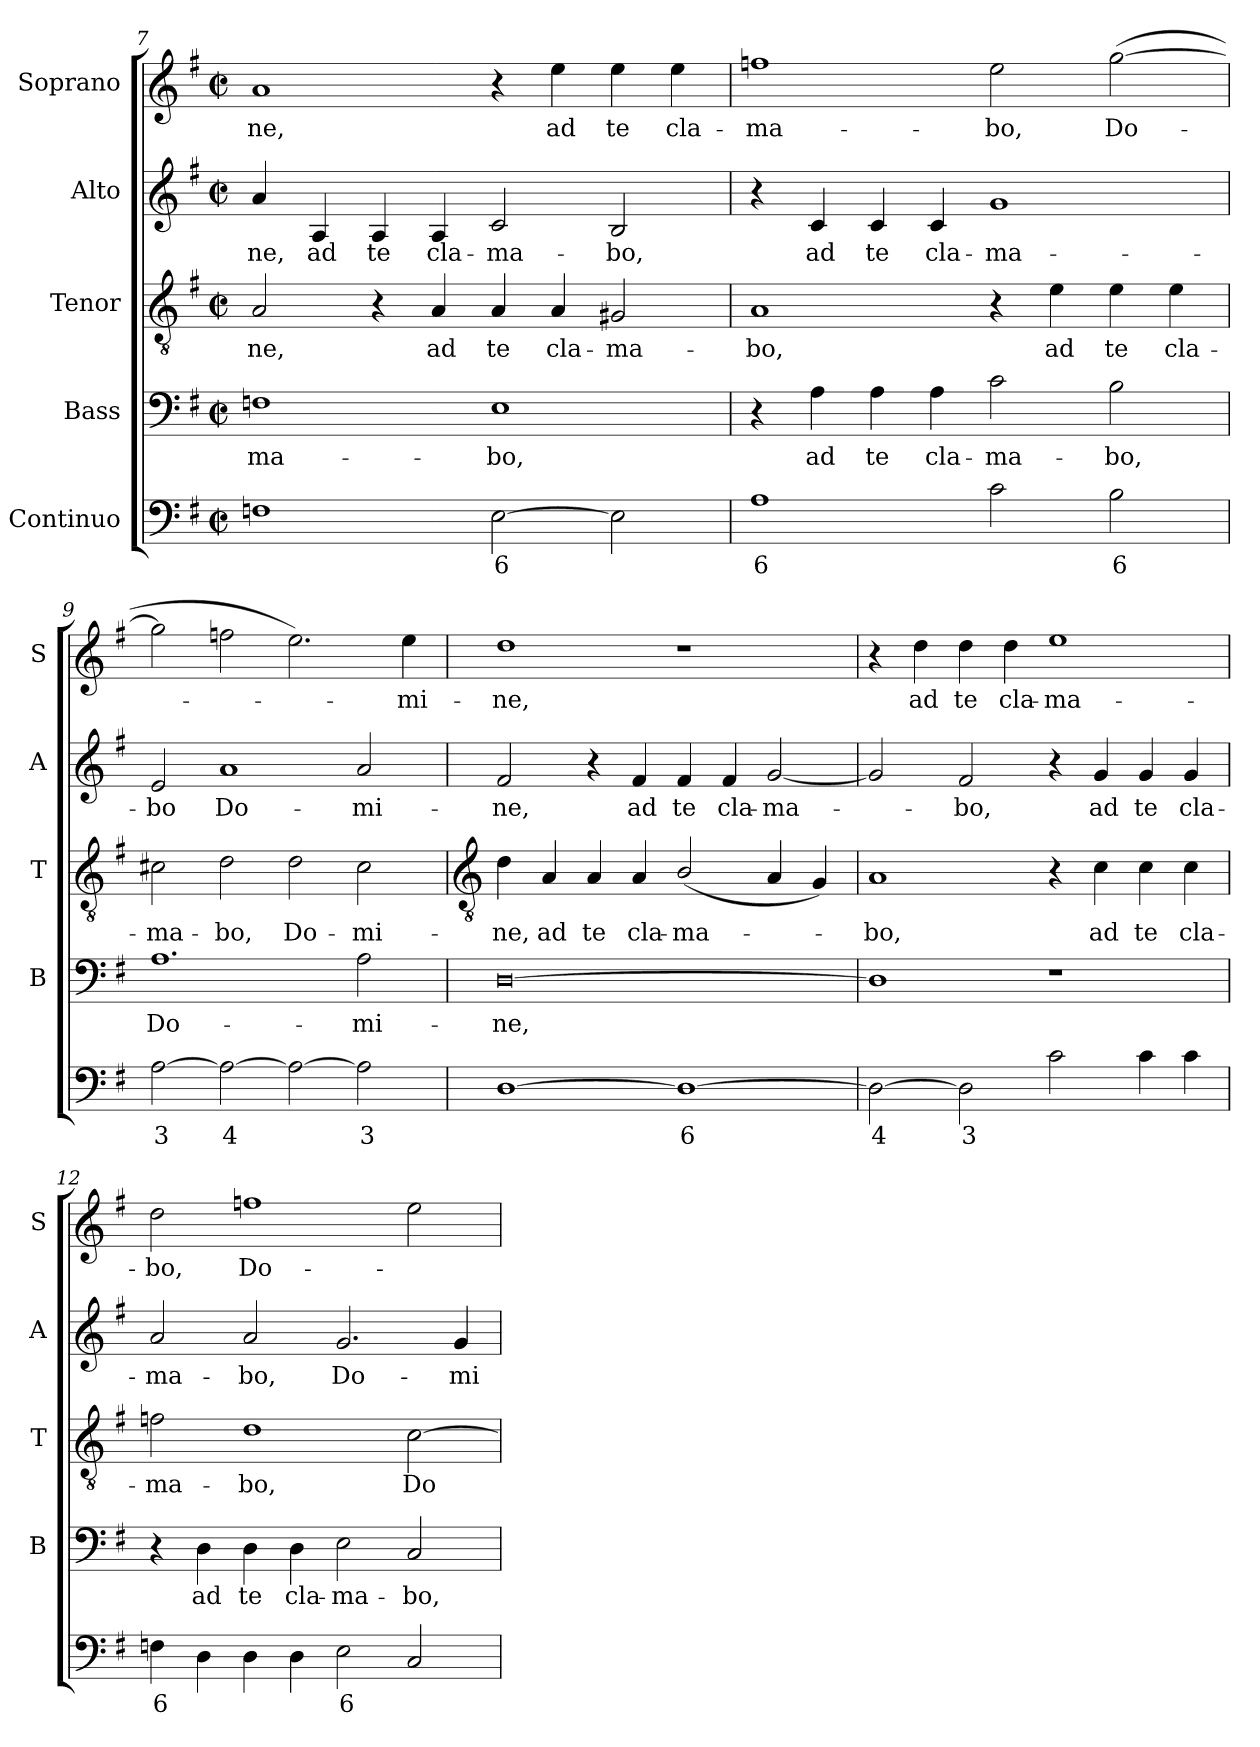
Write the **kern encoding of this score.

**kern	**text	**kern	**text	**kern	**text	**kern	**text	**kern	**text
*part5	*part5	*part4	*part4	*part3	*part3	*part2	*part2	*part1	*part1
*staff5	*staff5	*staff4	*staff4	*staff3	*staff3	*staff2	*staff2	*staff1	*staff1
*I"Continuo	*	*I"Bass	*	*I"Tenor	*	*I"Alto	*	*I"Soprano	*
*	*	*I'B	*	*I'T	*	*I'A	*	*I'S	*
*clefF4	*	*clefF4	*	*clefGv2	*	*clefG2	*	*clefG2	*
*k[f#]	*	*k[f#]	*	*k[f#]	*	*k[f#]	*	*k[f#]	*
*G:	*	*G:	*	*G:	*	*G:	*	*G:	*
*M4/2	*	*M4/2	*	*M4/2	*	*M4/2	*	*M4/2	*
*met(c|)	*	*met(c|)	*	*met(c|)	*	*met(c|)	*	*met(c|)	*
=7	=7	=7	=7	=7	=7	=7	=7	=7	=7
!	!	!	!LO:LY:b	!	!LO:LY:b	!	!LO:LY:b	!	!LO:LY:b
1Fn	.	1Fn	-ma-	2A	-ne,	4a	-ne,	1a	-ne,
!	!	!	!	!	!	!	!LO:LY:b	!	!
.	.	.	.	.	.	4A	ad	.	.
!	!	!	!	!	!	!	!LO:LY:b	!	!
.	.	.	.	4r	.	4A	te	.	.
!	!	!	!	!	!LO:LY:b	!	!LO:LY:b	!	!
.	.	.	.	4A	ad	4A	cla-	.	.
!	!LO:LY:b	!	!LO:LY:b	!	!LO:LY:b	!	!LO:LY:b	!	!
[2E	6	1E	-bo,	4A	te	2c	-ma-	4r	.
!	!	!	!	!	!LO:LY:b	!	!	!	!LO:LY:b
.	.	.	.	4A	cla-	.	.	4ee	ad
!	!	!	!	!	!LO:LY:b	!	!LO:LY:b	!	!LO:LY:b
2E]	.	.	.	2G#X	-ma-	2B	-bo,	4ee	te
!	!	!	!	!	!	!	!	!	!LO:LY:b
.	.	.	.	.	.	.	.	4ee	cla-
=8	=8	=8	=8	=8	=8	=8	=8	=8	=8
!	!LO:LY:b	!	!	!	!LO:LY:b	!	!	!	!LO:LY:b
1A	6	4r	.	1A	-bo,	4r	.	1ffn	-ma-
!	!	!	!LO:LY:b	!	!	!	!LO:LY:b	!	!
.	.	4A	ad	.	.	4c	ad	.	.
!	!	!	!LO:LY:b	!	!	!	!LO:LY:b	!	!
.	.	4A	te	.	.	4c	te	.	.
!	!	!	!LO:LY:b	!	!	!	!LO:LY:b	!	!
.	.	4A	cla-	.	.	4c	cla-	.	.
!	!	!	!LO:LY:b	!	!	!	!LO:LY:b	!	!LO:LY:b
2c	.	2c	-ma-	4r	.	1g	-ma-	2ee	-bo,
!	!	!	!	!	!LO:LY:b	!	!	!	!
.	.	.	.	4e	ad	.	.	.	.
!	!LO:LY:b	!	!LO:LY:b	!	!LO:LY:b	!	!	!	!LO:LY:b
2B	6	2B	-bo,	4e	te	.	.	(>[2gg	Do-
!	!	!	!	!	!LO:LY:b	!	!	!	!
.	.	.	.	4e	cla-	.	.	.	.
=9	=9	=9	=9	=9	=9	=9	=9	=9	=9
!	!LO:LY:b	!	!LO:LY:b	!	!LO:LY:b	!	!LO:LY:b	!	!
[2A	3	1.A	Do-	2c#X	-ma-	2e	-bo	2gg]	.
!	!LO:LY:b	!	!	!	!LO:LY:b	!	!LO:LY:b	!	!
2A_	4	.	.	2d	-bo,	1a	Do-	2ffn	.
!	!	!	!	!	!LO:LY:b	!	!	!	!
2A_	.	.	.	2d	Do-	.	.	2.ee)	.
!	!LO:LY:b	!	!LO:LY:b	!	!LO:LY:b	!	!LO:LY:b	!	!
2A]	3	2A	-mi-	2c#	-mi-	2a	-mi-	.	.
!	!	!	!	!	!	!	!	!	!LO:LY:b
.	.	.	.	.	.	.	.	4ee	mi-
!!LO:LB:g=z
=10	=10	=10	=10	=10	=10	=10	=10	=10	=10
*	*	*	*	*clefGv2	*	*	*	*	*
!	!	!	!LO:LY:b	!	!LO:LY:b	!	!LO:LY:b	!	!LO:LY:b
[1D	.	[0D	-ne,	4d	-ne,	2f#	-ne,	1dd	-ne,
!	!	!	!	!	!LO:LY:b	!	!	!	!
.	.	.	.	4A	ad	.	.	.	.
!	!	!	!	!	!LO:LY:b	!	!	!	!
.	.	.	.	4A	te	4r	.	.	.
!	!	!	!	!	!LO:LY:b	!	!LO:LY:b	!	!
.	.	.	.	4A	cla-	4f#	ad	.	.
!	!LO:LY:b	!	!	!	!LO:LY:b	!	!LO:LY:b	!	!
1D_	6	.	.	(<2B/	-ma-	4f#	te	1r	.
!	!	!	!	!	!	!	!LO:LY:b	!	!
.	.	.	.	.	.	4f#	cla-	.	.
!	!	!	!	!	!	!	!LO:LY:b	!	!
.	.	.	.	4A	.	[2g	-ma-	.	.
.	.	.	.	4G)	.	.	.	.	.
=11	=11	=11	=11	=11	=11	=11	=11	=11	=11
!	!LO:LY:b	!	!	!	!LO:LY:b	!	!	!	!
2D_	4	1D]	.	1A	bo,	2g]	.	4r	.
!	!	!	!	!	!	!	!	!	!LO:LY:b
.	.	.	.	.	.	.	.	4dd	ad
!	!LO:LY:b	!	!	!	!	!	!LO:LY:b	!	!LO:LY:b
2D]	3	.	.	.	.	2f#	bo,	4dd	te
!	!	!	!	!	!	!	!	!	!LO:LY:b
.	.	.	.	.	.	.	.	4dd	cla-
!	!	!	!	!	!	!	!	!	!LO:LY:b
2c	.	1r	.	4r	.	4r	.	1ee	-ma-
!	!	!	!	!	!LO:LY:b	!	!LO:LY:b	!	!
.	.	.	.	4c	ad	4g	ad	.	.
!	!	!	!	!	!LO:LY:b	!	!LO:LY:b	!	!
4c	.	.	.	4c	te	4g	te	.	.
!	!	!	!	!	!LO:LY:b	!	!LO:LY:b	!	!
4c	.	.	.	4c	cla-	4g	cla-	.	.
=12	=12	=12	=12	=12	=12	=12	=12	=12	=12
!	!LO:LY:b	!	!	!	!LO:LY:b	!	!LO:LY:b	!	!LO:LY:b
4Fn	6	4r	.	2fn	-ma-	2a	-ma-	2dd	-bo,
!	!	!	!LO:LY:b	!	!	!	!	!	!
4D	.	4D	ad	.	.	.	.	.	.
!	!	!	!LO:LY:b	!	!LO:LY:b	!	!LO:LY:b	!	!LO:LY:b
4D	.	4D	te	1d	-bo,	2a	-bo,	1ffn	Do-
!	!	!	!LO:LY:b	!	!	!	!	!	!
4D	.	4D	cla-	.	.	.	.	.	.
!	!LO:LY:b	!	!LO:LY:b	!	!	!	!LO:LY:b	!	!
2E	6	2E	-ma-	.	.	2.g	Do-	.	.
!	!	!	!LO:LY:b	!	!LO:LY:b	!	!	!	!
2C	.	2C	-bo,	[2c	Do-	.	.	2ee	.
!	!	!	!	!	!	!	!LO:LY:b	!	!
.	.	.	.	.	.	4g	-mi-	.	.
=	=	=	=	=	=	=	=	=	=
*-	*-	*-	*-	*-	*-	*-	*-	*-	*-
